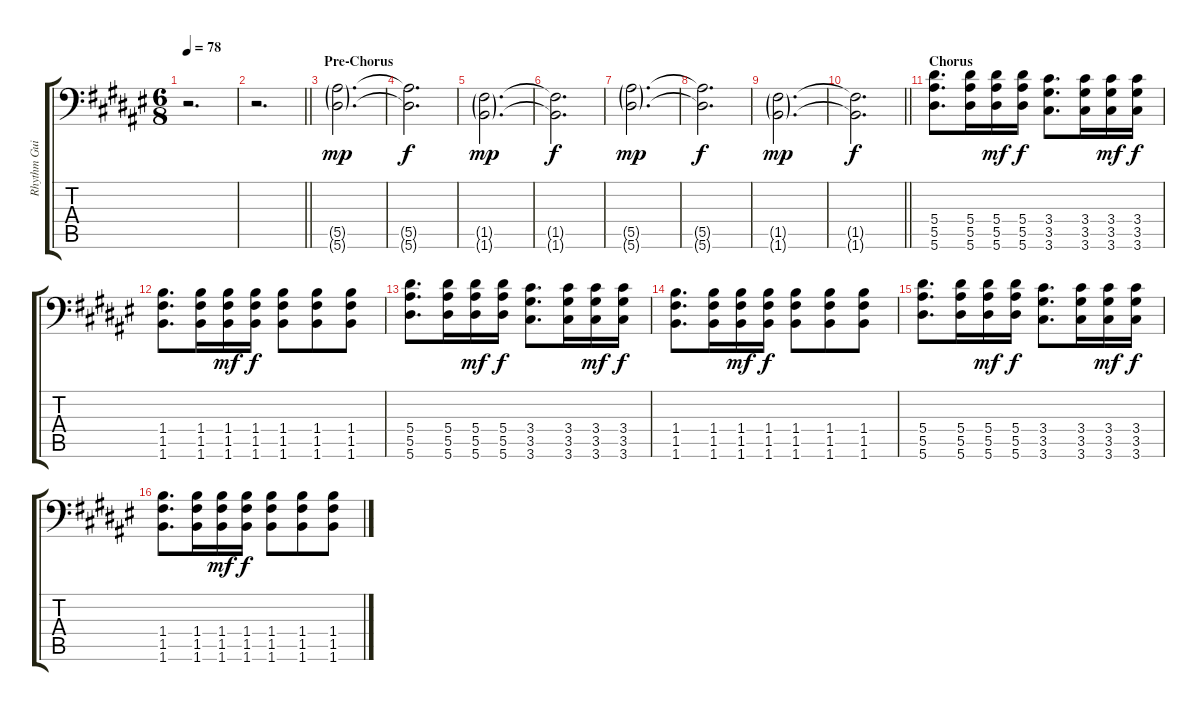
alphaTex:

\track ("Rhythm Guitar (Studio)" "Rhythm Gui") {instrument distortionguitar}
\staff {score tabs}
\tuning (C4 G3 Eb3 Bb2 F2 Bb1) {hide}
\ts (6 8)
\tempo 78
\clef f4
\ks d#minor
r.2{d dy f} |
\barLineRight lightlight
r.2{d} |
\section ("" "Pre-Chorus")
(5.5{g} 5.6{g}).2{d dy mp volume 13 balance 8} |
(5.5{t} 5.6{t}).2{d dy f} |
(1.5{g} 1.6{g}).2{d dy mp} |
(1.5{t} 1.6{t}).2{d dy f} |
(5.5{g} 5.6{g}).2{d dy mp} |
(5.5{t} 5.6{t}).2{d dy f} |
(1.5{g} 1.6{g}).2{d dy mp} |
\barLineRight lightlight
(1.5{t} 1.6{t}).2{d dy f} |
\section ("" "Chorus")
(5.4 5.5 5.6).8{d balance 0} (5.4 5.5 5.6).16 (5.4 5.5 5.6).16{dy mf} (5.4 5.5 5.6).16{dy f} (3.4 3.5 3.6).8{d} (3.4 3.5 3.6).16 (3.4 3.5 3.6).16{dy mf} (3.4 3.5 3.6).16{dy f} |
(1.4 1.5 1.6).8{d} (1.4 1.5 1.6).16 (1.4 1.5 1.6).16{dy mf} (1.4 1.5 1.6).16{dy f} (1.4 1.5 1.6).8 (1.4 1.5 1.6).8 (1.4 1.5 1.6).8 |
(5.4 5.5 5.6).8{d} (5.4 5.5 5.6).16 (5.4 5.5 5.6).16{dy mf} (5.4 5.5 5.6).16{dy f} (3.4 3.5 3.6).8{d} (3.4 3.5 3.6).16 (3.4 3.5 3.6).16{dy mf} (3.4 3.5 3.6).16{dy f} |
(1.4 1.5 1.6).8{d} (1.4 1.5 1.6).16 (1.4 1.5 1.6).16{dy mf} (1.4 1.5 1.6).16{dy f} (1.4 1.5 1.6).8 (1.4 1.5 1.6).8 (1.4 1.5 1.6).8 |
(5.4 5.5 5.6).8{d} (5.4 5.5 5.6).16 (5.4 5.5 5.6).16{dy mf} (5.4 5.5 5.6).16{dy f} (3.4 3.5 3.6).8{d} (3.4 3.5 3.6).16 (3.4 3.5 3.6).16{dy mf} (3.4 3.5 3.6).16{dy f} |
(1.4 1.5 1.6).8{d} (1.4 1.5 1.6).16 (1.4 1.5 1.6).16{dy mf} (1.4 1.5 1.6).16{dy f} (1.4 1.5 1.6).8 (1.4 1.5 1.6).8 (1.4 1.5 1.6).8
